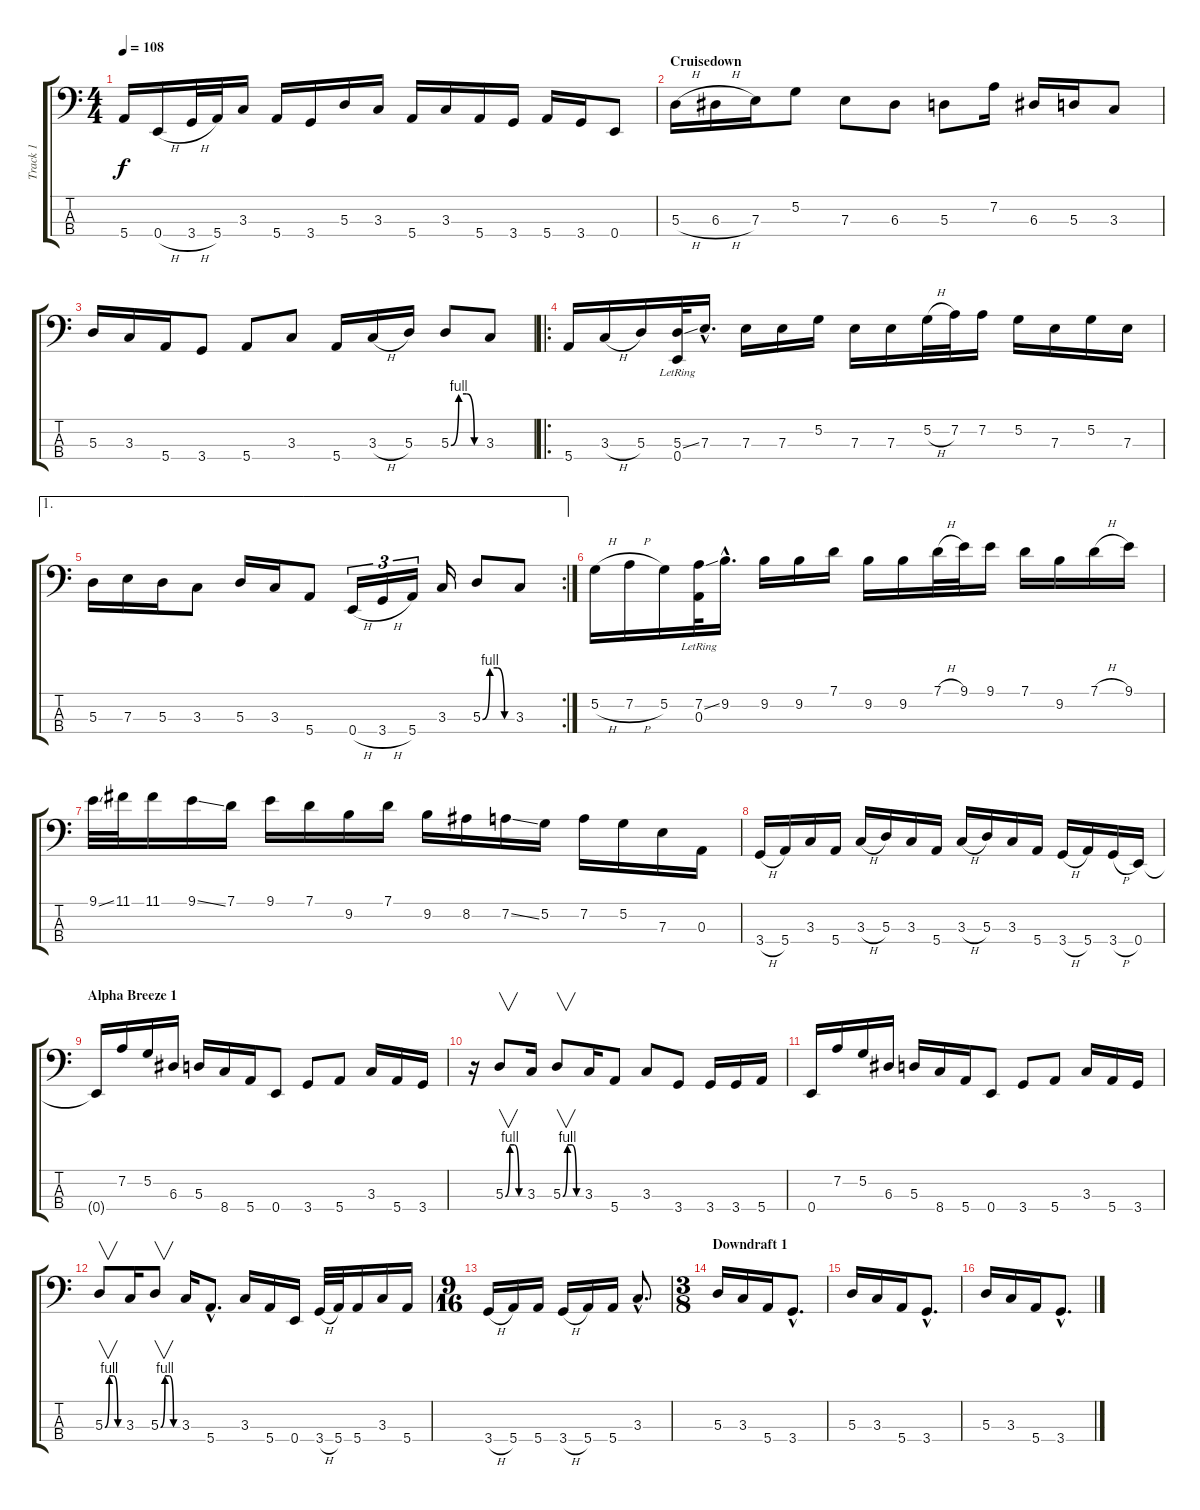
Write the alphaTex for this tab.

\track ("Track 1" "Track 1") {instrument electricbassfinger}
\staff {score tabs}
\tuning (G2 D2 A1 E1) {hide}
\ts (4 4)
\tempo 108
\clef f4
\ks c
5.4.16{dy f} 0.4{h}.16 3.4{h}.32 5.4.32 3.3.16 5.4.16 3.4.16 5.3.16 3.3.16 5.4.16 3.3.16 5.4.16 3.4.16 5.4.16 3.4.16 0.4.8 |
\section ("" "Cruisedown")
5.3{h}.16 6.3{h}.16 7.3.16 5.2.8 7.3.8 6.3.8 5.3.8 7.2.16 6.3.16 5.3.16 3.3.8 |
5.3.16 3.3.16 5.4.16 3.4.8 5.4.8 3.3.8 5.4.16 3.3{h}.16 5.3.16 5.3{be (custom 0 0 15 4 30 4 45 0 60 0)}.8 3.3.8 |
\ro
5.4.16 3.3{h}.16 5.3.16 (5.3{ss} 0.4{lr}).32 7.3{hac}.16{d} 7.3.16 7.3.16 5.2.16 7.3.16 7.3.16 5.2{h}.32 7.2.32 7.2.16 5.2.16 7.3.16 5.2.16 7.3.16 |
\ae 1
\rc 2
5.3.16 7.3.16 5.3.16 3.3.8 5.3.16 3.3.16 5.4.8 0.4{h}.16{tu (3 2)} 3.4{h}.16{tu (3 2)} 5.4.16{tu (3 2)} 3.3.16 5.3{be (custom 0 0 15 4 30 4 45 0 60 0)}.8 3.3.8 |
5.2{h}.16 7.2{h}.16 5.2.16 (7.2{ss} 0.3{lr}).32 9.2{hac}.16{d} 9.2.16 9.2.16 7.1.16 9.2.16 9.2.16 7.1{h}.32 9.1.32 9.1.16 7.1.16 9.2.16 7.1{h}.16 9.1.16 |
9.1{ss}.32 11.1.32 11.1.16 9.1{ss}.16 7.1.16 9.1.16 7.1.16 9.2.16 7.1.16 9.2.16 8.2.16 7.2{ss}.16 5.2.16 7.2.16 5.2.16 7.3.16 0.3.16 |
3.4{h}.16 5.4.16 3.3.16 5.4.16 3.3{h}.16 5.3.16 3.3.16 5.4.16 3.3{h}.16 5.3.16 3.3.16 5.4.16 3.4{h}.16 5.4.16 3.4{h}.16 0.4.16 |
\section ("" "Alpha Breeze 1")
0.4{t}.16 7.2.16 5.2.16 6.3.16 5.3.16 8.4.16 5.4.16 0.4.8 3.4.8 5.4.8 3.3.16 5.4.16 3.4.16 |
r.16 5.3{be (custom 0 0 15 4 30 4 45 0 60 0)}.8{v} 3.3.16 5.3{be (custom 0 0 15 4 30 4 45 0 60 0)}.8{v} 3.3.16 5.4.8 3.3.8 3.4.8 3.4.16 3.4.16 5.4.16 |
0.4.16 7.2.16 5.2.16 6.3.16 5.3.16 8.4.16 5.4.16 0.4.8 3.4.8 5.4.8 3.3.16 5.4.16 3.4.16 |
5.3{be (custom 0 0 15 4 30 4 45 0 60 0)}.8{v} 3.3.16 5.3{be (custom 0 0 15 4 30 4 45 0 60 0)}.8{v} 3.3.16 5.4{hac}.8{d} 3.3.16 5.4.16 0.4.16 3.4{h}.32 5.4.32 5.4.16 3.3.16 5.4.16 |
\ts (9 16)
3.4{h}.16 5.4.16 5.4.16 3.4{h}.16 5.4.16 5.4.16 3.3{hac}.8{d} |
\ts (3 8)
\section ("" "Downdraft 1")
5.3.16 3.3.16 5.4.16 3.4{hac}.8{d} |
5.3.16 3.3.16 5.4.16 3.4{hac}.8{d} |
5.3.16 3.3.16 5.4.16 3.4{hac}.8{d}
